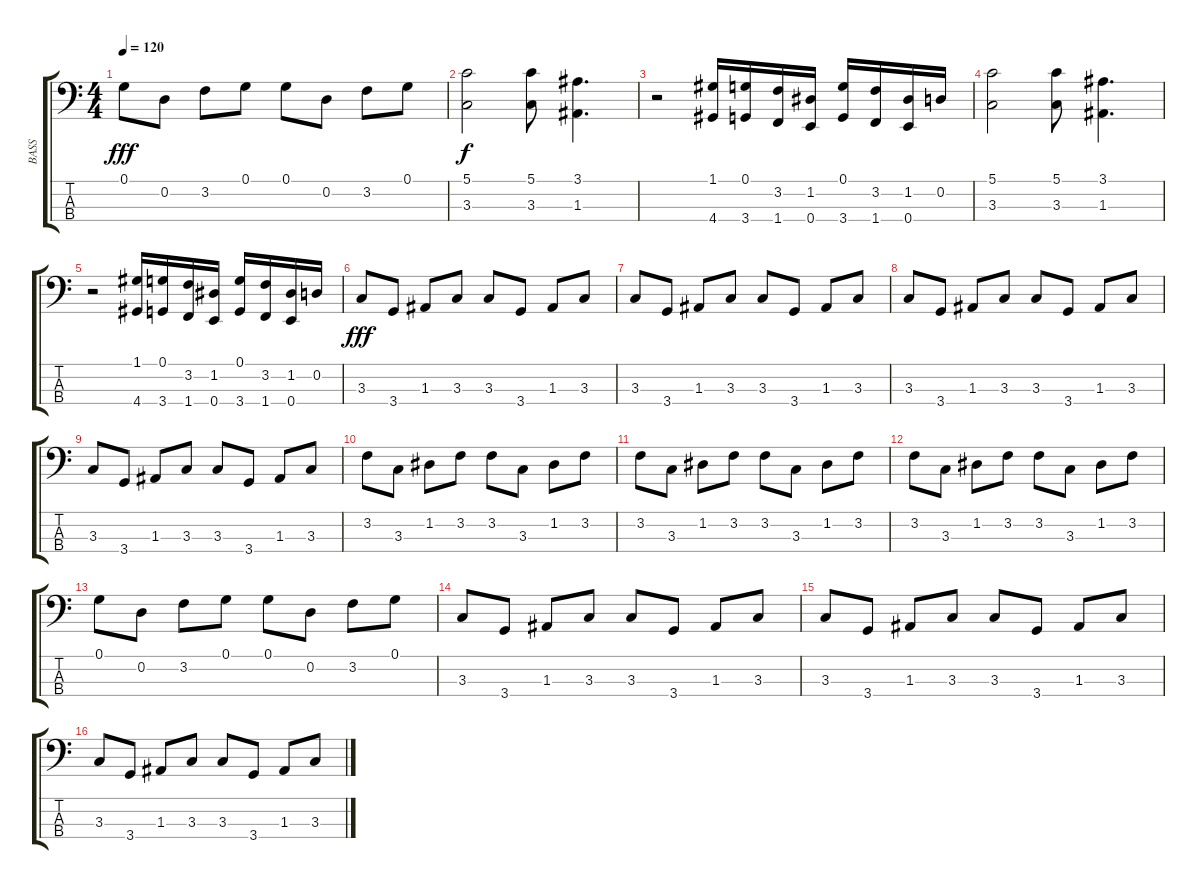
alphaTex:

\track ("BASS" "BASS") {instrument acousticbass}
\staff {score tabs}
\tuning (G2 D2 A1 E1) {hide}
\ts (4 4)
\tempo 120
\clef f4
\ks c
0.1.8{dy fff} 0.2.8 3.2.8 0.1.8 0.1.8 0.2.8 3.2.8 0.1.8 |
(5.1 3.3).2{dy f} (5.1 3.3).8 (3.1 1.3).4{d} |
r.2 (1.1 4.4).16 (0.1 3.4).16 (3.2 1.4).16 (1.2 0.4).16 (0.1 3.4).16 (3.2 1.4).16 (1.2 0.4).16 0.2.16 |
(5.1 3.3).2 (5.1 3.3).8 (3.1 1.3).4{d} |
r.2 (1.1 4.4).16 (0.1 3.4).16 (3.2 1.4).16 (1.2 0.4).16 (0.1 3.4).16 (3.2 1.4).16 (1.2 0.4).16 0.2.16 |
3.3.8{dy fff} 3.4.8 1.3.8 3.3.8 3.3.8 3.4.8 1.3.8 3.3.8 |
3.3.8 3.4.8 1.3.8 3.3.8 3.3.8 3.4.8 1.3.8 3.3.8 |
3.3.8 3.4.8 1.3.8 3.3.8 3.3.8 3.4.8 1.3.8 3.3.8 |
3.3.8 3.4.8 1.3.8 3.3.8 3.3.8 3.4.8 1.3.8 3.3.8 |
3.2.8 3.3.8 1.2.8 3.2.8 3.2.8 3.3.8 1.2.8 3.2.8 |
3.2.8 3.3.8 1.2.8 3.2.8 3.2.8 3.3.8 1.2.8 3.2.8 |
3.2.8 3.3.8 1.2.8 3.2.8 3.2.8 3.3.8 1.2.8 3.2.8 |
0.1.8 0.2.8 3.2.8 0.1.8 0.1.8 0.2.8 3.2.8 0.1.8 |
3.3.8 3.4.8 1.3.8 3.3.8 3.3.8 3.4.8 1.3.8 3.3.8 |
3.3.8 3.4.8 1.3.8 3.3.8 3.3.8 3.4.8 1.3.8 3.3.8 |
3.3.8 3.4.8 1.3.8 3.3.8 3.3.8 3.4.8 1.3.8 3.3.8
